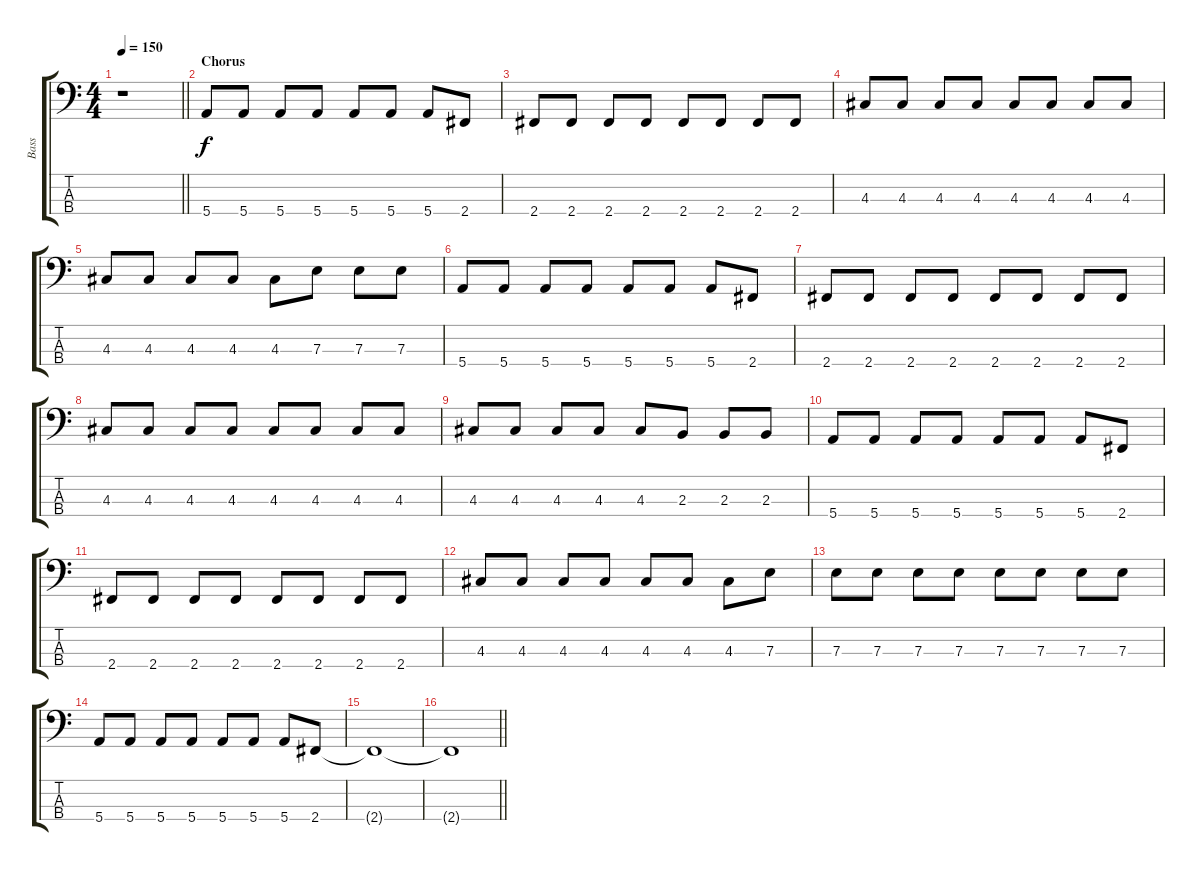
\track ("Bass" "Bass") {instrument electricbassfinger}
\staff {score tabs}
\tuning (G2 D2 A1 E1) {hide}
\ts (4 4)
\tempo 150
\clef f4
\barLineRight lightlight
\ks c
r.1{dy f} |
\section ("" "Chorus")
5.4.8 5.4.8 5.4.8 5.4.8 5.4.8 5.4.8 5.4.8 2.4.8 |
2.4.8 2.4.8 2.4.8 2.4.8 2.4.8 2.4.8 2.4.8 2.4.8 |
4.3.8 4.3.8 4.3.8 4.3.8 4.3.8 4.3.8 4.3.8 4.3.8 |
4.3.8 4.3.8 4.3.8 4.3.8 4.3.8 7.3.8 7.3.8 7.3.8 |
5.4.8 5.4.8 5.4.8 5.4.8 5.4.8 5.4.8 5.4.8 2.4.8 |
2.4.8 2.4.8 2.4.8 2.4.8 2.4.8 2.4.8 2.4.8 2.4.8 |
4.3.8 4.3.8 4.3.8 4.3.8 4.3.8 4.3.8 4.3.8 4.3.8 |
4.3.8 4.3.8 4.3.8 4.3.8 4.3.8 2.3.8 2.3.8 2.3.8 |
5.4.8 5.4.8 5.4.8 5.4.8 5.4.8 5.4.8 5.4.8 2.4.8 |
2.4.8 2.4.8 2.4.8 2.4.8 2.4.8 2.4.8 2.4.8 2.4.8 |
4.3.8 4.3.8 4.3.8 4.3.8 4.3.8 4.3.8 4.3.8 7.3.8 |
7.3.8 7.3.8 7.3.8 7.3.8 7.3.8 7.3.8 7.3.8 7.3.8 |
5.4.8 5.4.8 5.4.8 5.4.8 5.4.8 5.4.8 5.4.8 2.4.8 |
2.4{t}.1 |
\barLineRight lightlight
2.4{t}.1
